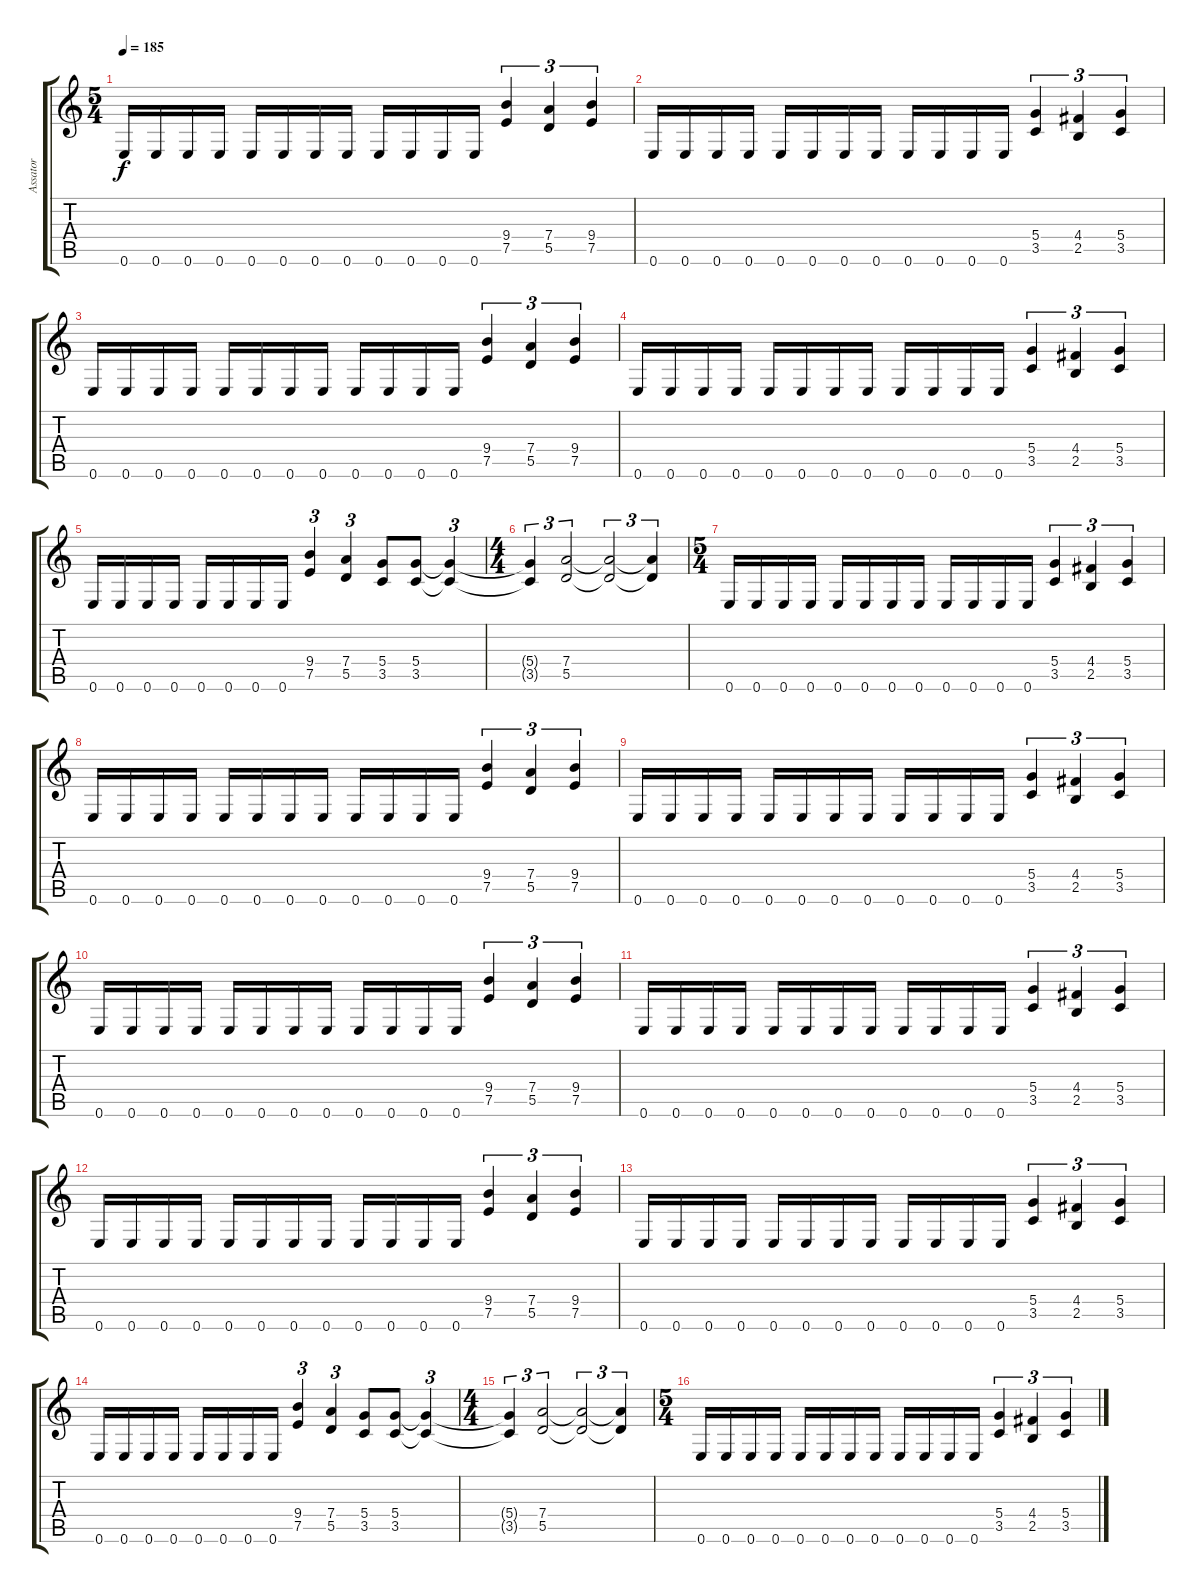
\track ("Assator" "Assator") {instrument distortionguitar}
\staff {score tabs}
\tuning (E4 B3 G3 D3 A2 E2) {hide}
\ts (5 4)
\tempo 185
\clef g2
\ks c
0.6.16{dy f} 0.6.16 0.6.16 0.6.16 0.6.16 0.6.16 0.6.16 0.6.16 0.6.16 0.6.16 0.6.16 0.6.16 (9.4 7.5).4{tu (3 2)} (7.4 5.5).4{tu (3 2)} (9.4 7.5).4{tu (3 2)} |
0.6.16 0.6.16 0.6.16 0.6.16 0.6.16 0.6.16 0.6.16 0.6.16 0.6.16 0.6.16 0.6.16 0.6.16 (5.4 3.5).4{tu (3 2)} (4.4 2.5).4{tu (3 2)} (5.4 3.5).4{tu (3 2)} |
0.6.16 0.6.16 0.6.16 0.6.16 0.6.16 0.6.16 0.6.16 0.6.16 0.6.16 0.6.16 0.6.16 0.6.16 (9.4 7.5).4{tu (3 2)} (7.4 5.5).4{tu (3 2)} (9.4 7.5).4{tu (3 2)} |
0.6.16 0.6.16 0.6.16 0.6.16 0.6.16 0.6.16 0.6.16 0.6.16 0.6.16 0.6.16 0.6.16 0.6.16 (5.4 3.5).4{tu (3 2)} (4.4 2.5).4{tu (3 2)} (5.4 3.5).4{tu (3 2)} |
0.6.16 0.6.16 0.6.16 0.6.16 0.6.16 0.6.16 0.6.16 0.6.16 (9.4 7.5).4{tu (3 2)} (7.4 5.5).4{tu (3 2)} (5.4 3.5).8 (5.4 3.5).8 (5.4{t} 3.5{t}).4{tu (3 2)} |
\ts (4 4)
(5.4{t} 3.5{t}).4{tu (3 2)} (7.4 5.5).2{tu (3 2)} (7.4{t} 5.5{t}).2{tu (3 2)} (7.4{t} 5.5{t}).4{tu (3 2)} |
\ts (5 4)
0.6.16 0.6.16 0.6.16 0.6.16 0.6.16 0.6.16 0.6.16 0.6.16 0.6.16 0.6.16 0.6.16 0.6.16 (5.4 3.5).4{tu (3 2)} (4.4 2.5).4{tu (3 2)} (5.4 3.5).4{tu (3 2)} |
0.6.16 0.6.16 0.6.16 0.6.16 0.6.16 0.6.16 0.6.16 0.6.16 0.6.16 0.6.16 0.6.16 0.6.16 (9.4 7.5).4{tu (3 2)} (7.4 5.5).4{tu (3 2)} (9.4 7.5).4{tu (3 2)} |
0.6.16 0.6.16 0.6.16 0.6.16 0.6.16 0.6.16 0.6.16 0.6.16 0.6.16 0.6.16 0.6.16 0.6.16 (5.4 3.5).4{tu (3 2)} (4.4 2.5).4{tu (3 2)} (5.4 3.5).4{tu (3 2)} |
0.6.16 0.6.16 0.6.16 0.6.16 0.6.16 0.6.16 0.6.16 0.6.16 0.6.16 0.6.16 0.6.16 0.6.16 (9.4 7.5).4{tu (3 2)} (7.4 5.5).4{tu (3 2)} (9.4 7.5).4{tu (3 2)} |
0.6.16 0.6.16 0.6.16 0.6.16 0.6.16 0.6.16 0.6.16 0.6.16 0.6.16 0.6.16 0.6.16 0.6.16 (5.4 3.5).4{tu (3 2)} (4.4 2.5).4{tu (3 2)} (5.4 3.5).4{tu (3 2)} |
0.6.16 0.6.16 0.6.16 0.6.16 0.6.16 0.6.16 0.6.16 0.6.16 0.6.16 0.6.16 0.6.16 0.6.16 (9.4 7.5).4{tu (3 2)} (7.4 5.5).4{tu (3 2)} (9.4 7.5).4{tu (3 2)} |
0.6.16 0.6.16 0.6.16 0.6.16 0.6.16 0.6.16 0.6.16 0.6.16 0.6.16 0.6.16 0.6.16 0.6.16 (5.4 3.5).4{tu (3 2)} (4.4 2.5).4{tu (3 2)} (5.4 3.5).4{tu (3 2)} |
0.6.16 0.6.16 0.6.16 0.6.16 0.6.16 0.6.16 0.6.16 0.6.16 (9.4 7.5).4{tu (3 2)} (7.4 5.5).4{tu (3 2)} (5.4 3.5).8 (5.4 3.5).8 (5.4{t} 3.5{t}).4{tu (3 2)} |
\ts (4 4)
(5.4{t} 3.5{t}).4{tu (3 2)} (7.4 5.5).2{tu (3 2)} (7.4{t} 5.5{t}).2{tu (3 2)} (7.4{t} 5.5{t}).4{tu (3 2)} |
\ts (5 4)
0.6.16 0.6.16 0.6.16 0.6.16 0.6.16 0.6.16 0.6.16 0.6.16 0.6.16 0.6.16 0.6.16 0.6.16 (5.4 3.5).4{tu (3 2)} (4.4 2.5).4{tu (3 2)} (5.4 3.5).4{tu (3 2)}
